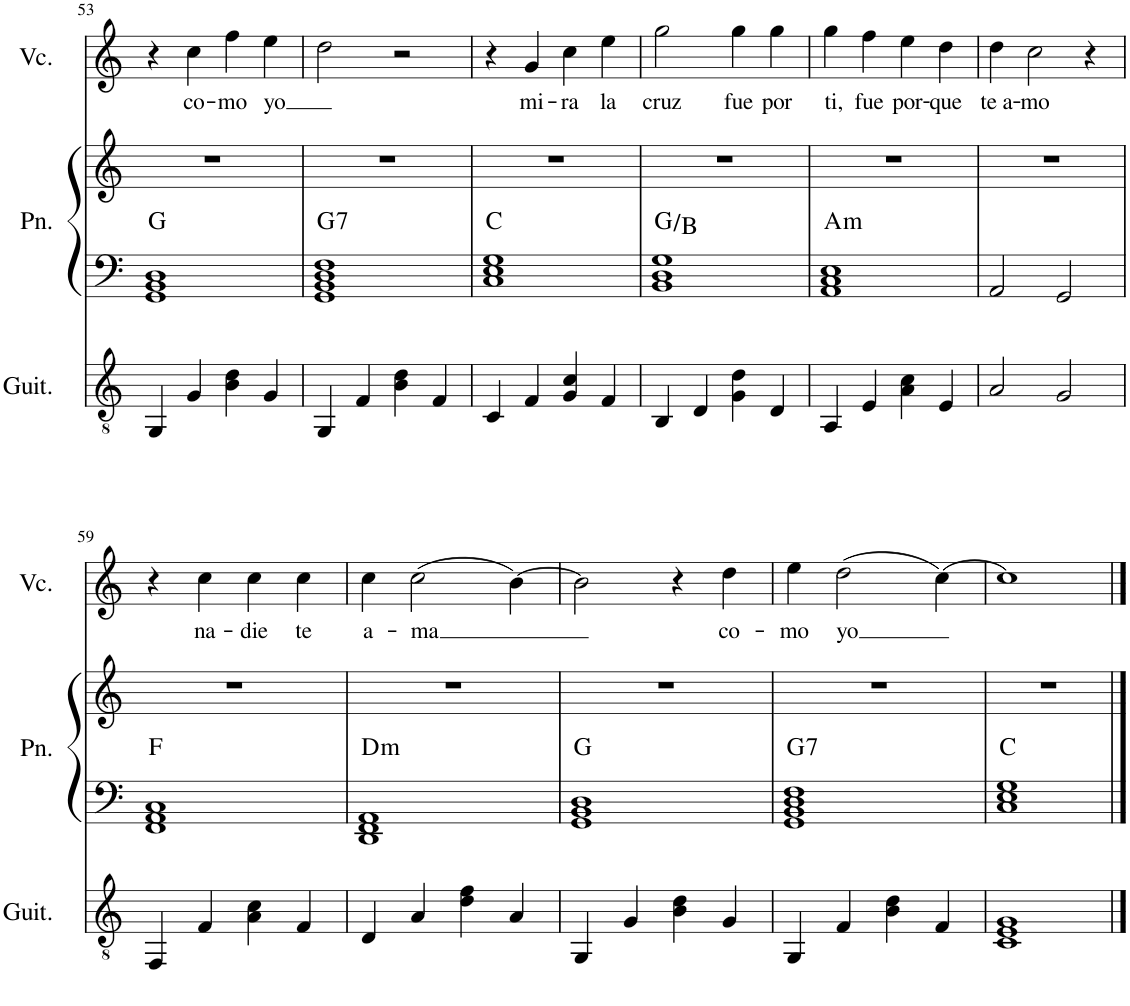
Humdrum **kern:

**kern	**kern	**kern	**harte	**kern	**text
*part3	*part2	*part2	*part2	*part1	*part1
*staff4	*staff3	*staff2	*	*staff1	*staff1
*I"Classical Guitar	*I"Piano	*	*	*I"Voice	*
*I'Guit.	*I'Pn.	*	*	*I'Vc.	*
!!LO:PB:g=z
*clefGv2	*clefF4	*clefG2	*	*clefG2	*
*k[]	*k[]	*k[]	*	*k[]	*
*M4/4	*M4/4	*M4/4	*	*M4/4	*
=53	=53	=53	=53	=53	=53
4GG/	1GG 1BB 1D	1r	G:maj	4r	.
!	!	!	!	!	!LO:LY:b
4G/	.	.	.	4cc\	co-
!	!	!	!	!	!LO:LY:b
4B\ 4d\	.	.	.	4ff\	-mo
!	!	!	!	!	!LO:LY:b
4G/	.	.	.	4ee\	yo
=54	=54	=54	=54	=54	=54
!	!	!	!LO:H:kt=7	!	!
4GG/	1GG 1BB 1D 1F	1r	G:7	2dd\	.
4F/	.	.	.	.	.
4B\ 4d\	.	.	.	2r	.
4F/	.	.	.	.	.
=55	=55	=55	=55	=55	=55
4C/	1C 1E 1G	1r	C:maj	4r	.
!	!	!	!	!	!LO:LY:b
4F/	.	.	.	4g/	mi-
!	!	!	!	!	!LO:LY:b
4G/ 4c/	.	.	.	4cc\	-ra
!	!	!	!	!	!LO:LY:b
4F/	.	.	.	4ee\	la
=56	=56	=56	=56	=56	=56
!	!	!	!	!	!LO:LY:b
4BB/	1BB 1D 1G	1r	G:maj/3	2gg\	cruz
4D/	.	.	.	.	.
!	!	!	!	!	!LO:LY:b
4G\ 4d\	.	.	.	4gg\	fue
!	!	!	!	!	!LO:LY:b
4D/	.	.	.	4gg\	por
=57	=57	=57	=57	=57	=57
!	!	!	!LO:H:kt=m	!	!LO:LY:b
4AA/	1AA 1C 1E	1r	A:min	4gg\	ti,
!	!	!	!	!	!LO:LY:b
4E/	.	.	.	4ff\	fue
!	!	!	!	!	!LO:LY:b
4A\ 4c\	.	.	.	4ee\	por-
!	!	!	!	!	!LO:LY:b
4E/	.	.	.	4dd\	-que
=58	=58	=58	=58	=58	=58
!	!	!	!	!	!LO:LY:b
2A/	2AA/	1r	.	4dd\	te a-
!	!	!	!	!	!LO:LY:b
.	.	.	.	2cc\	-mo
2G/	2GG/	.	.	.	.
.	.	.	.	4r	.
!!LO:LB:g=z
=59	=59	=59	=59	=59	=59
4FF/	1FF 1AA 1C	1r	F:maj	4r	.
!	!	!	!	!	!LO:LY:b
4F/	.	.	.	4cc\	na-
!	!	!	!	!	!LO:LY:b
4A\ 4c\	.	.	.	4cc\	-die
!	!	!	!	!	!LO:LY:b
4F/	.	.	.	4cc\	te
=60	=60	=60	=60	=60	=60
!	!	!	!LO:H:kt=m	!	!LO:LY:b
4D/	1DD 1FF 1AA	1r	D:min	4cc\	a-
!	!	!	!	!	!LO:LY:b
4A/	.	.	.	(2cc\	-ma
4d\ 4f\	.	.	.	.	.
4A/	.	.	.	[4b\)	.
=61	=61	=61	=61	=61	=61
4GG/	1GG 1BB 1D	1r	G:maj	2b\]	.
4G/	.	.	.	.	.
4B\ 4d\	.	.	.	4r	.
!	!	!	!	!	!LO:LY:b
4G/	.	.	.	4dd\	co-
=62	=62	=62	=62	=62	=62
!	!	!	!LO:H:kt=7	!	!LO:LY:b
4GG/	1GG 1BB 1D 1F	1r	G:7	4ee\	-mo
!	!	!	!	!	!LO:LY:b
4F/	.	.	.	(2dd\	yo
4B\ 4d\	.	.	.	.	.
4F/	.	.	.	[4cc\)	.
=63	=63	=63	=63	=63	=63
1C 1E 1G	1C 1E 1G	1r	C:maj	1cc]	.
==	==	==	==	==	==
*-	*-	*-	*-	*-	*-
